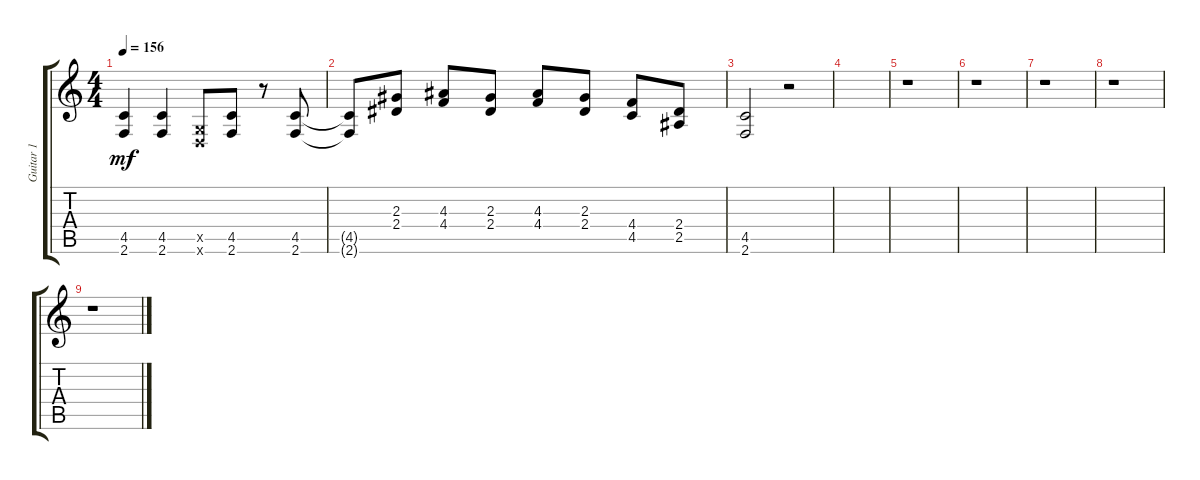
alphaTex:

\track ("Guitar 1" "Guitar 1") {instrument distortionguitar}
\staff {score tabs}
\tuning (Eb4 Bb3 Gb3 Db3 Ab2 Eb2) {hide}
\ts (4 4)
\tempo 156
\clef g2
\ks c
(4.5 2.6).4{dy mf} (4.5 2.6).4 (-1.5{x} -1.6{x}).8 (4.5 2.6).8 r.8 (4.5 2.6).8 |
(4.5{t} 2.6{t}).8 (2.3 2.4).8 (4.3 4.4).8 (2.3 2.4).8 (4.3 4.4).8 (2.3 2.4).8 (4.4 4.5).8 (2.4 2.5).8 |
(4.5 2.6).2 r.2 |
|
r.1 |
r.1 |
r.1 |
r.1 |
r.1
